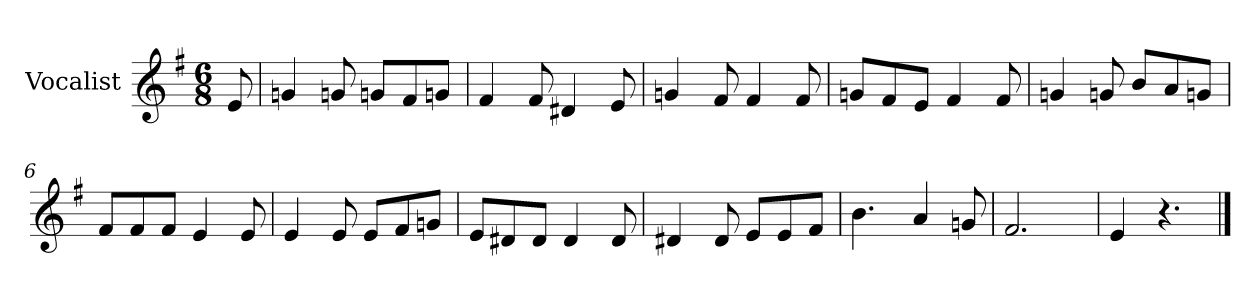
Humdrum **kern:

**kern
*part1
*staff1
*I"Vocalist
*k[f#]
*e:
*M6/8
=
8e
=1
4gn
8gn
8gnL
8f#
8gnJ
=2
4f#
8f#
4d#X
8e
=3
4gn
8f#
4f#
8f#
=4
8gnL
8f#
8eJ
4f#
8f#
=5
4gn
8gn
8bL
8a
8gnJ
=6
8f#L
8f#
8f#J
4e
8e
=7
4e
8e
8eL
8f#
8gnJ
=8
8eL
8d#X
8d#J
4d#
8d#
=9
4d#X
8d#
8eL
8e
8f#J
=10
4.b
4a
8gn
=11
2.f#
=12
4e
4.r
==
*-
